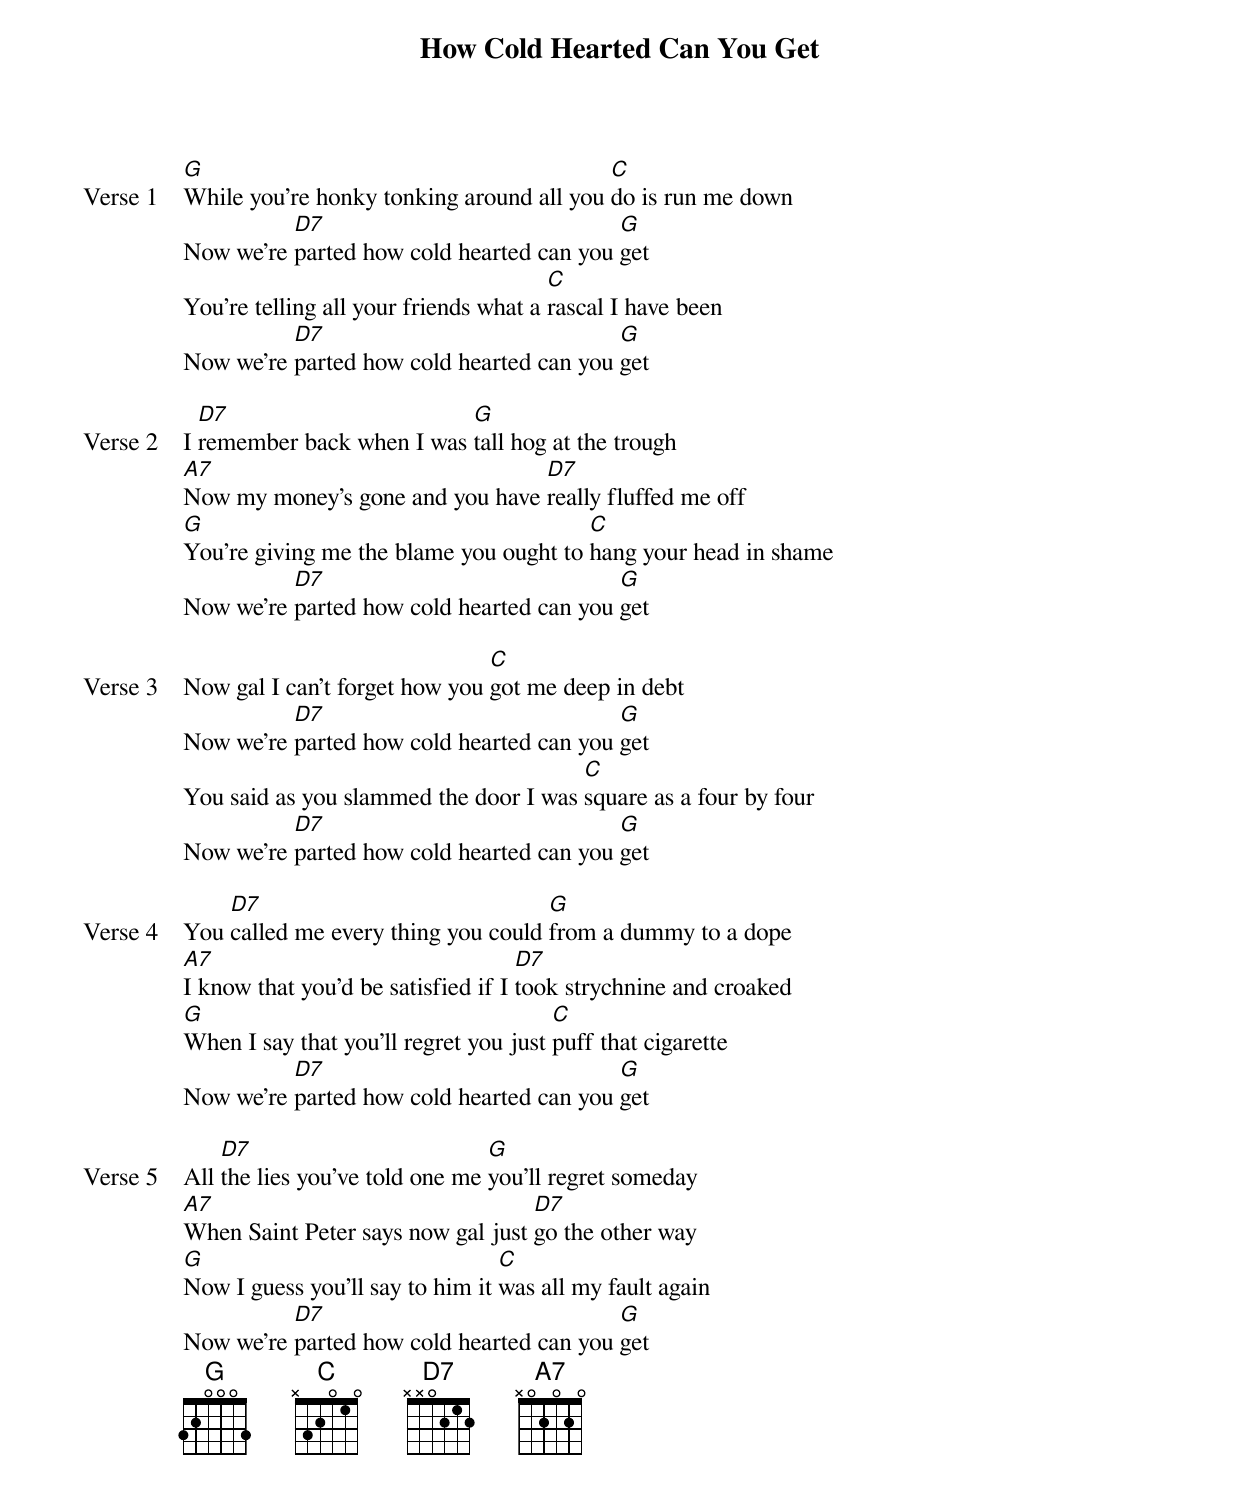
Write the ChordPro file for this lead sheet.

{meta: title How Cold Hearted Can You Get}
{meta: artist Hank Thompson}
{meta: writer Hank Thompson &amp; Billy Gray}

{start_of_verse: Verse 1}
[G]While you're honky tonking around all you [C]do is run me down
Now we're [D7]parted how cold hearted can you [G]get
You're telling all your friends what a [C]rascal I have been
Now we're [D7]parted how cold hearted can you [G]get
{end_of_verse}

{start_of_verse: Verse 2}
I [D7]remember back when I was [G]tall hog at the trough
[A7]Now my money's gone and you have [D7]really fluffed me off
[G]You're giving me the blame you ought to [C]hang your head in shame
Now we're [D7]parted how cold hearted can you [G]get
{end_of_verse}

{start_of_verse: Verse 3}
Now gal I can't forget how you [C]got me deep in debt
Now we're [D7]parted how cold hearted can you [G]get
You said as you slammed the door I was [C]square as a four by four
Now we're [D7]parted how cold hearted can you [G]get
{end_of_verse}

{start_of_verse: Verse 4}
You [D7]called me every thing you could [G]from a dummy to a dope
[A7]I know that you'd be satisfied if I [D7]took strychnine and croaked
[G]When I say that you'll regret you just [C]puff that cigarette
Now we're [D7]parted how cold hearted can you [G]get
{end_of_verse}

{start_of_verse: Verse 5}
All [D7]the lies you've told one me [G]you'll regret someday
[A7]When Saint Peter says now gal just [D7]go the other way
[G]Now I guess you'll say to him it [C]was all my fault again
Now we're [D7]parted how cold hearted can you [G]get
{end_of_verse}
